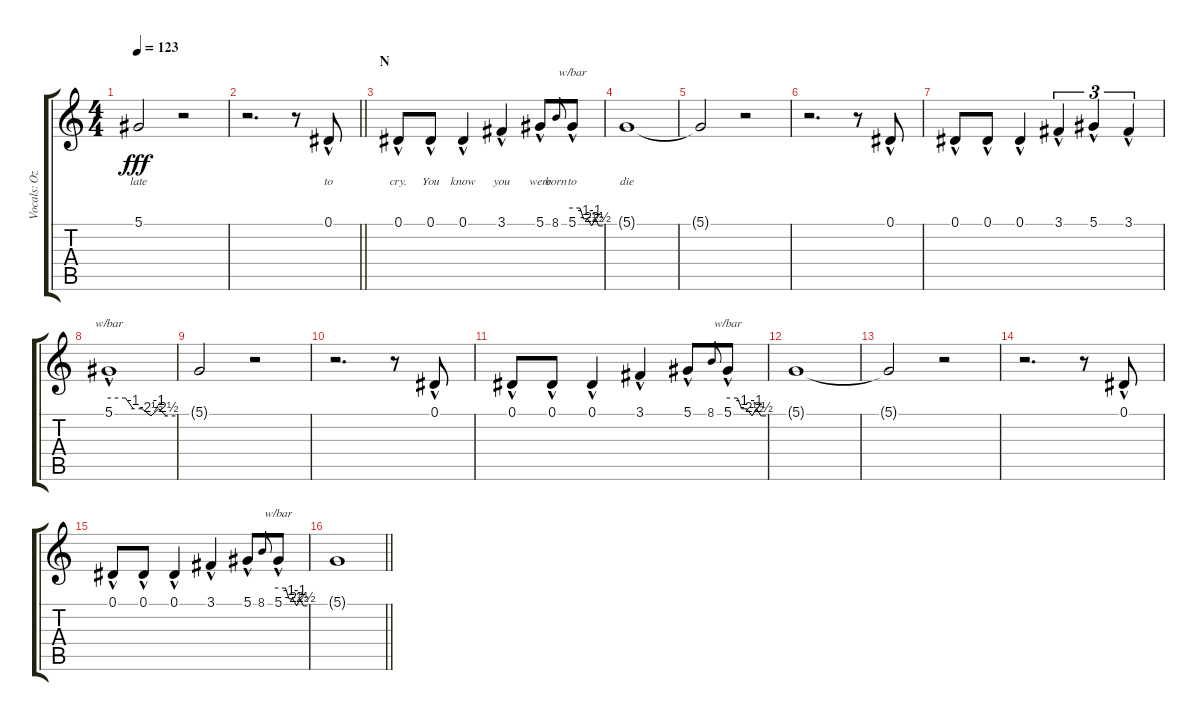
\track ("Vocals: Ozzy" "Vocals: Oz") {instrument lead2sawtooth}
\staff {score tabs}
\tuning (Eb4 Bb3 Gb3 Db3 Ab2 Eb2) {hide}
\ts (4 4)
\tempo 123
\clef g2
\ks c
5.1{t}.2{lyrics (0 "late") lyrics (1 "") lyrics (2 "") lyrics (3 "") lyrics (4 "") dy fff} r.2 |
\barLineRight lightlight
r.2{d} r.8 0.1{hac}.8{lyrics (0 "to") lyrics (1 "") lyrics (2 "") lyrics (3 "") lyrics (4 "")} |
\section ("" "N")
0.1{hac}.8{lyrics (0 "cry.") lyrics (1 "") lyrics (2 "") lyrics (3 "") lyrics (4 "")} 0.1{hac}.8{lyrics (0 "You") lyrics (1 "") lyrics (2 "") lyrics (3 "") lyrics (4 "")} 0.1{hac}.4{lyrics (0 "know") lyrics (1 "") lyrics (2 "") lyrics (3 "") lyrics (4 "")} 3.1{hac}.4{lyrics (0 "you") lyrics (1 "") lyrics (2 "") lyrics (3 "") lyrics (4 "")} 5.1{hac}.8{lyrics (0 "were") lyrics (1 "") lyrics (2 "") lyrics (3 "") lyrics (4 "")} 8.1.8{lyrics (0 "born") lyrics (1 "") lyrics (2 "") lyrics (3 "") lyrics (4 "") gr onbeat} 5.1{hac}.8{tbe (custom default 0 0 15 0 22 -4 30 -4 38 -10 45 -4 52 -10 60 -10) lyrics (0 "to") lyrics (1 "") lyrics (2 "") lyrics (3 "") lyrics (4 "")} |
5.1{t}.1{lyrics (0 "die") lyrics (1 "") lyrics (2 "") lyrics (3 "") lyrics (4 "")} |
5.1{t}.2 r.2 |
r.2{d} r.8 0.1{hac}.8 |
0.1{hac}.8 0.1{hac}.8 0.1{hac}.4 3.1{hac}.4{tu (3 2)} 5.1{hac}.4{tu (3 2)} 3.1{hac}.4{tu (3 2)} |
5.1{hac}.1{tbe (custom default 0 0 15 0 22 -4 30 -4 38 -10 45 -4 52 -10 60 -10)} |
5.1{t}.2 r.2 |
r.2{d} r.8 0.1{hac}.8 |
0.1{hac}.8 0.1{hac}.8 0.1{hac}.4 3.1{hac}.4 5.1{hac}.8 8.1.8{gr onbeat} 5.1{hac}.8{tbe (custom default 0 0 15 0 22 -4 30 -4 38 -10 45 -4 52 -10 60 -10)} |
5.1{t}.1 |
5.1{t}.2 r.2 |
r.2{d} r.8 0.1{hac}.8 |
0.1{hac}.8 0.1{hac}.8 0.1{hac}.4 3.1{hac}.4 5.1{hac}.8 8.1.8{gr onbeat} 5.1{hac}.8{tbe (custom default 0 0 15 0 22 -4 30 -4 38 -10 45 -4 52 -10 60 -10)} |
\barLineRight lightlight
5.1{t}.1
